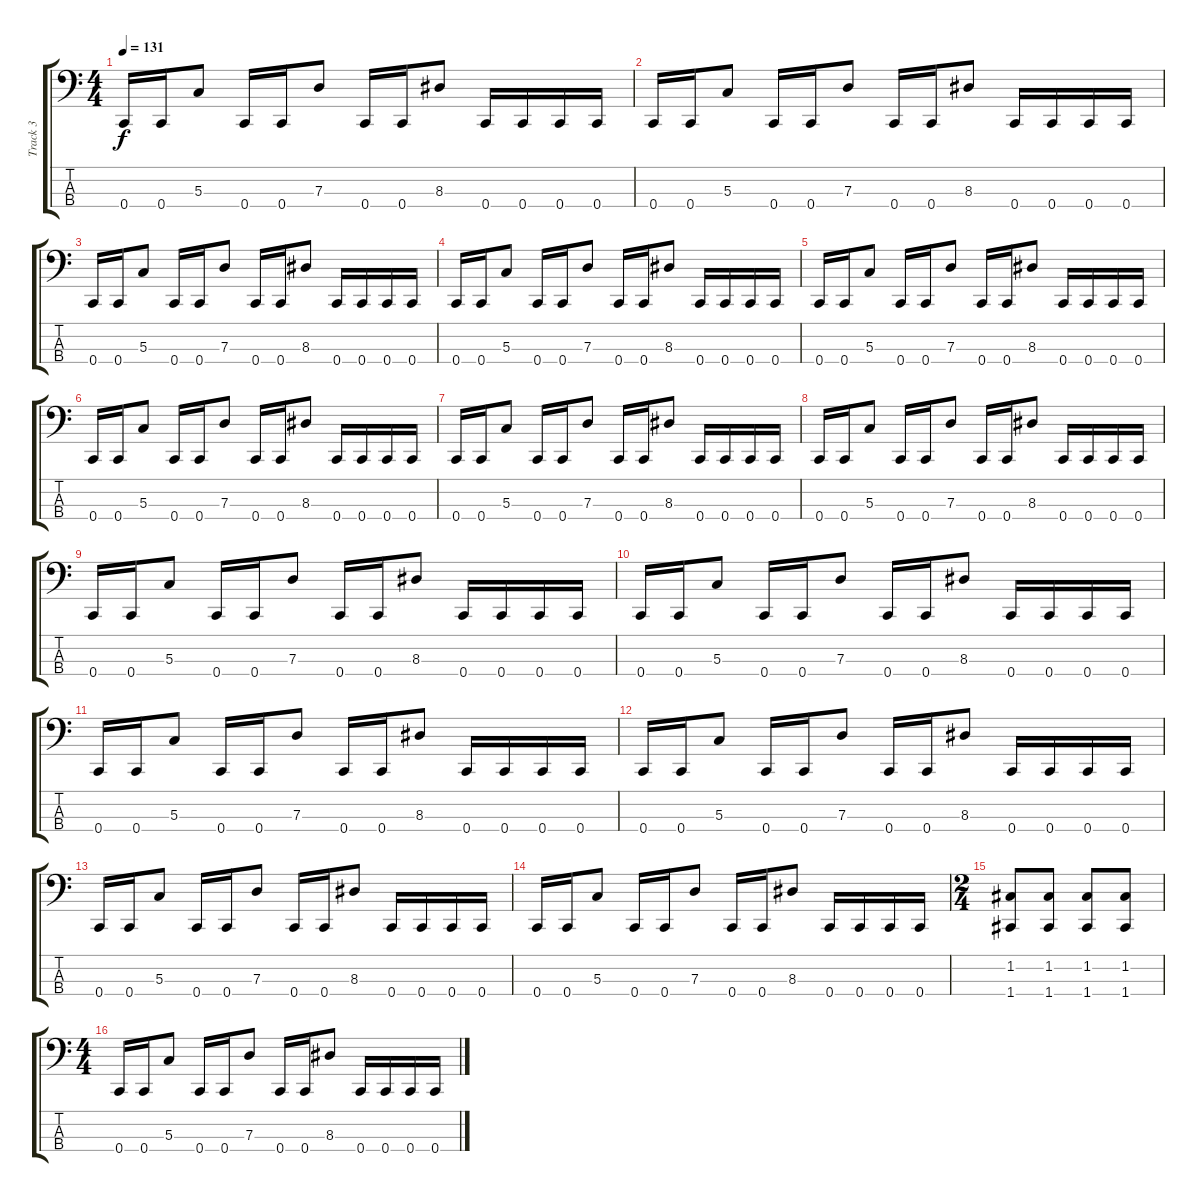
\track ("Track 3" "Track 3") {instrument electricbasspick}
\staff {score tabs}
\tuning (F2 C2 G1 C1) {hide}
\ts (4 4)
\tempo 131
\clef f4
\ks c
0.4.16{dy f} 0.4.16 5.3.8 0.4.16 0.4.16 7.3.8 0.4.16 0.4.16 8.3.8 0.4.16 0.4.16 0.4.16 0.4.16 |
0.4.16 0.4.16 5.3.8 0.4.16 0.4.16 7.3.8 0.4.16 0.4.16 8.3.8 0.4.16 0.4.16 0.4.16 0.4.16 |
0.4.16 0.4.16 5.3.8 0.4.16 0.4.16 7.3.8 0.4.16 0.4.16 8.3.8 0.4.16 0.4.16 0.4.16 0.4.16 |
0.4.16 0.4.16 5.3.8 0.4.16 0.4.16 7.3.8 0.4.16 0.4.16 8.3.8 0.4.16 0.4.16 0.4.16 0.4.16 |
0.4.16 0.4.16 5.3.8 0.4.16 0.4.16 7.3.8 0.4.16 0.4.16 8.3.8 0.4.16 0.4.16 0.4.16 0.4.16 |
0.4.16 0.4.16 5.3.8 0.4.16 0.4.16 7.3.8 0.4.16 0.4.16 8.3.8 0.4.16 0.4.16 0.4.16 0.4.16 |
0.4.16 0.4.16 5.3.8 0.4.16 0.4.16 7.3.8 0.4.16 0.4.16 8.3.8 0.4.16 0.4.16 0.4.16 0.4.16 |
0.4.16 0.4.16 5.3.8 0.4.16 0.4.16 7.3.8 0.4.16 0.4.16 8.3.8 0.4.16 0.4.16 0.4.16 0.4.16 |
0.4.16 0.4.16 5.3.8 0.4.16 0.4.16 7.3.8 0.4.16 0.4.16 8.3.8 0.4.16 0.4.16 0.4.16 0.4.16 |
0.4.16 0.4.16 5.3.8 0.4.16 0.4.16 7.3.8 0.4.16 0.4.16 8.3.8 0.4.16 0.4.16 0.4.16 0.4.16 |
0.4.16 0.4.16 5.3.8 0.4.16 0.4.16 7.3.8 0.4.16 0.4.16 8.3.8 0.4.16 0.4.16 0.4.16 0.4.16 |
0.4.16 0.4.16 5.3.8 0.4.16 0.4.16 7.3.8 0.4.16 0.4.16 8.3.8 0.4.16 0.4.16 0.4.16 0.4.16 |
0.4.16 0.4.16 5.3.8 0.4.16 0.4.16 7.3.8 0.4.16 0.4.16 8.3.8 0.4.16 0.4.16 0.4.16 0.4.16 |
0.4.16 0.4.16 5.3.8 0.4.16 0.4.16 7.3.8 0.4.16 0.4.16 8.3.8 0.4.16 0.4.16 0.4.16 0.4.16 |
\ts (2 4)
(1.2 1.4).8 (1.2 1.4).8 (1.2 1.4).8 (1.2 1.4).8 |
\ts (4 4)
0.4.16 0.4.16 5.3.8 0.4.16 0.4.16 7.3.8 0.4.16 0.4.16 8.3.8 0.4.16 0.4.16 0.4.16 0.4.16
